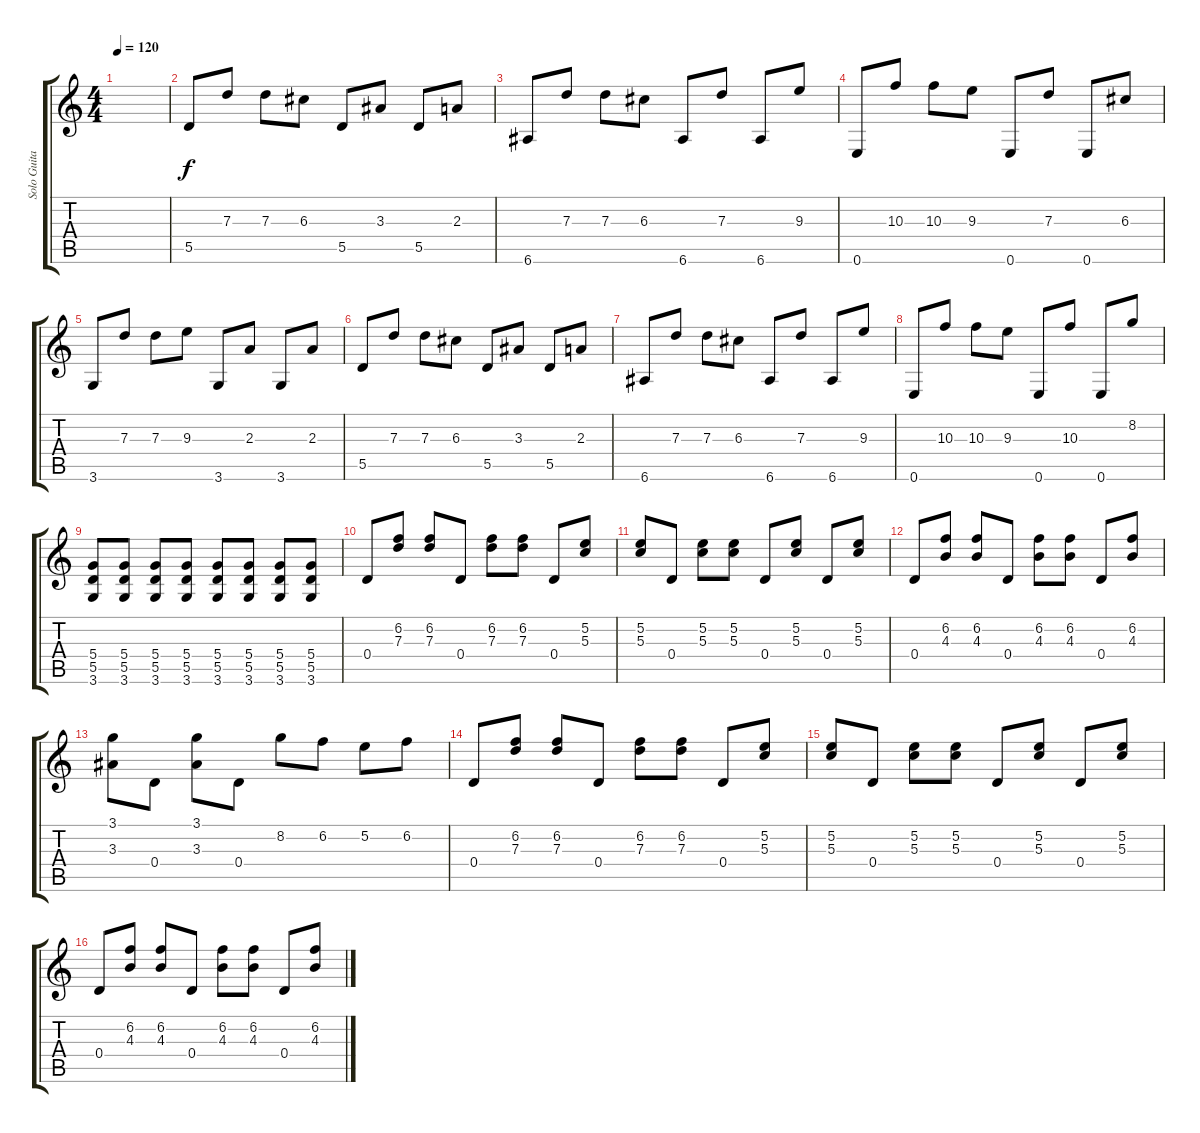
\track ("Solo Guitar" "Solo Guita") {instrument distortionguitar}
\staff {score tabs}
\tuning (E4 B3 G3 D3 A2 E2) {hide}
\ts (4 4)
\tempo 120
\clef g2
\ks c
|
5.5.8 7.3.8 7.3.8 6.3.8 5.5.8 3.3.8 5.5.8 2.3.8 |
6.6.8 7.3.8 7.3.8 6.3.8 6.6.8 7.3.8 6.6.8 9.3.8 |
0.6.8 10.3.8 10.3.8 9.3.8 0.6.8 7.3.8 0.6.8 6.3.8 |
3.6.8 7.3.8 7.3.8 9.3.8 3.6.8 2.3.8 3.6.8 2.3.8 |
5.5.8 7.3.8 7.3.8 6.3.8 5.5.8 3.3.8 5.5.8 2.3.8 |
6.6.8 7.3.8 7.3.8 6.3.8 6.6.8 7.3.8 6.6.8 9.3.8 |
0.6.8 10.3.8 10.3.8 9.3.8 0.6.8 10.3.8 0.6.8 8.2.8 |
(5.4 5.5 3.6).8 (5.4 5.5 3.6).8 (5.4 5.5 3.6).8 (5.4 5.5 3.6).8 (5.4 5.5 3.6).8 (5.4 5.5 3.6).8 (5.4 5.5 3.6).8 (5.4 5.5 3.6).8 |
0.4.8 (6.2 7.3).8 (6.2 7.3).8 0.4.8 (6.2 7.3).8 (6.2 7.3).8 0.4.8 (5.2 5.3).8 |
(5.2 5.3).8 0.4.8 (5.2 5.3).8 (5.2 5.3).8 0.4.8 (5.2 5.3).8 0.4.8 (5.2 5.3).8 |
0.4.8 (6.2 4.3).8 (6.2 4.3).8 0.4.8 (6.2 4.3).8 (6.2 4.3).8 0.4.8 (6.2 4.3).8 |
(3.1 3.3).8 0.4.8 (3.1 3.3).8 0.4.8 8.2.8 6.2.8 5.2.8 6.2.8 |
0.4.8 (6.2 7.3).8 (6.2 7.3).8 0.4.8 (6.2 7.3).8 (6.2 7.3).8 0.4.8 (5.2 5.3).8 |
(5.2 5.3).8 0.4.8 (5.2 5.3).8 (5.2 5.3).8 0.4.8 (5.2 5.3).8 0.4.8 (5.2 5.3).8 |
0.4.8 (6.2 4.3).8 (6.2 4.3).8 0.4.8 (6.2 4.3).8 (6.2 4.3).8 0.4.8 (6.2 4.3).8
